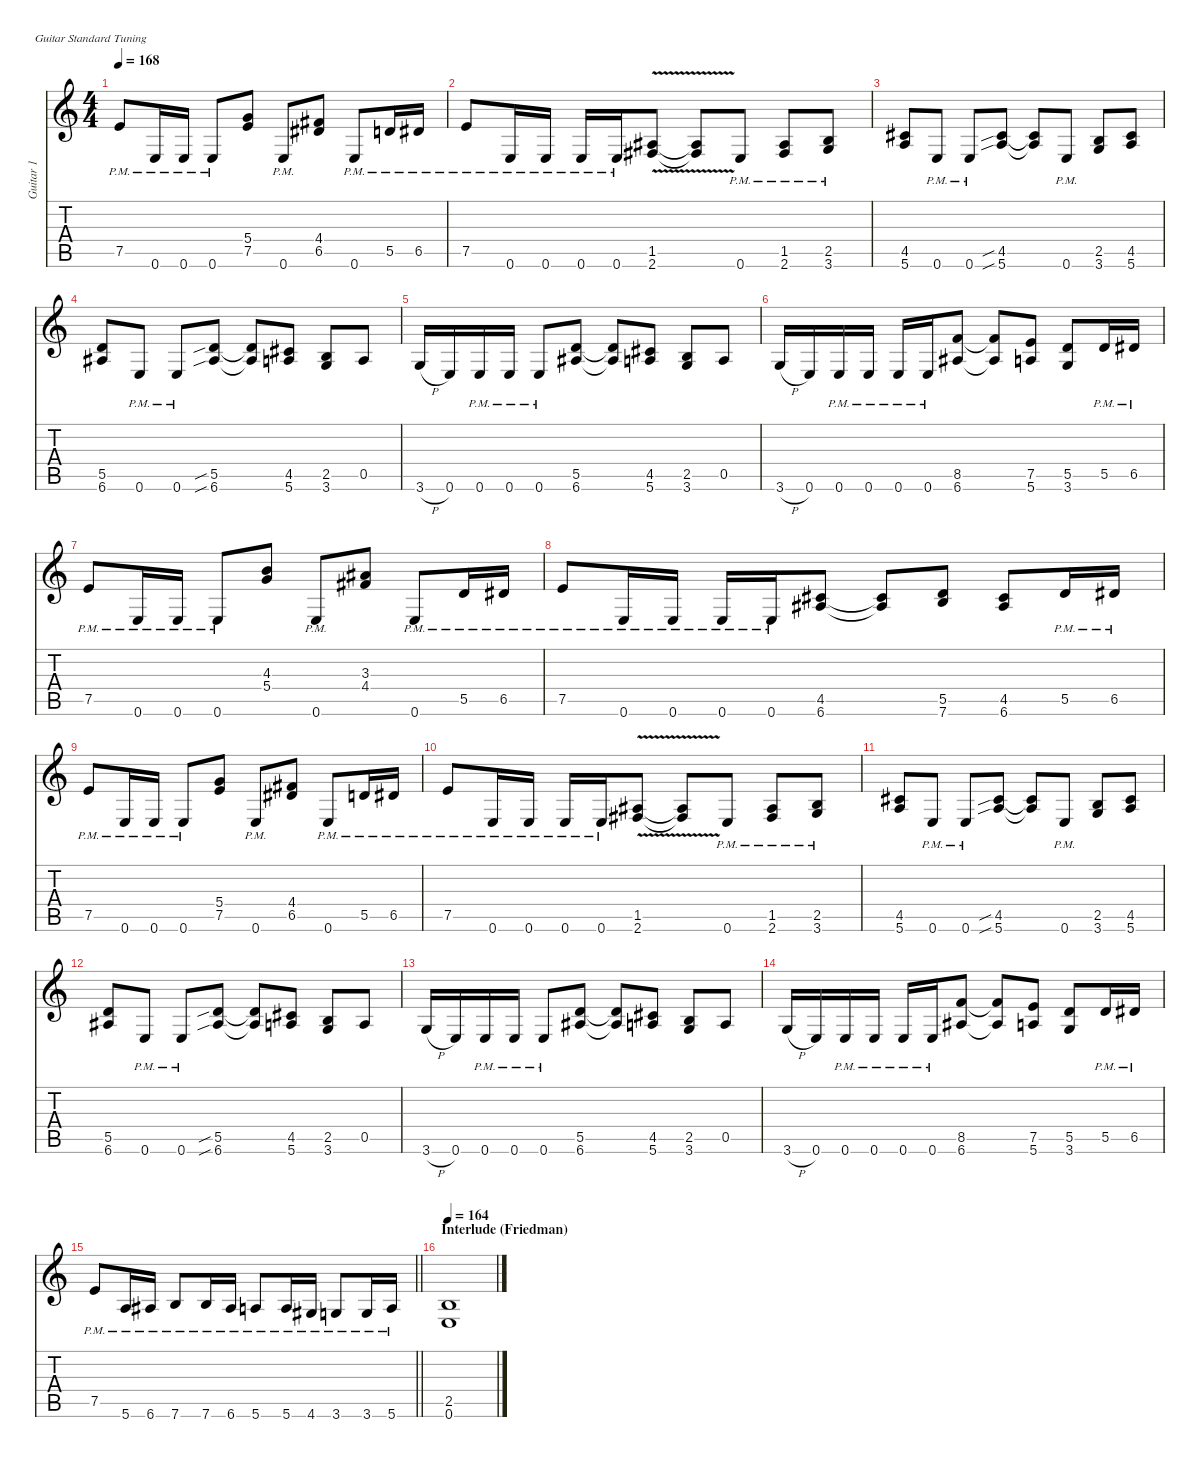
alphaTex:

\defaultSystemsLayout 4
\hideDynamics
\bracketExtendMode nobrackets
\firstSystemTrackNameMode fullname
\otherSystemsTrackNameOrientation horizontal
\track ("Guitar 1" "dist.guit.") {defaultSystemsLayout 8 mute instrument distortionguitar}
\staff {score tabs}
\tuning (E4 B3 G3 D3 A2 E2)
\ts (4 4)
\tempo 168
\clef g2
\ks c
7.5{pm}.8{dy f beam Up} 0.6{pm}.16{beam Up} 0.6{pm}.16{beam Up} 0.6{pm}.8{beam Up} (5.4 7.5).8{beam Up} 0.6{pm}.8{beam Up} (4.4{acc #} 6.5{acc #}).8{beam Up} 0.6{pm}.8{beam Up} 5.5{pm}.16{beam Up} 6.5{pm acc #}.16{beam Up} |
7.5{pm}.8{beam Up} 0.6{pm}.16{beam Up} 0.6{pm}.16{beam Up} 0.6{pm}.16{beam Up} 0.6{pm}.16{beam Up} (1.5{v acc #} 2.6{v acc #}).8{beam Up} (1.5{v t acc #} 2.6{v t acc #}).8{beam Up} 0.6{pm}.8{beam Up} (1.5{pm acc #} 2.6{pm acc #}).8{beam Up} (2.5{pm} 3.6{pm}).8{beam Up} |
(4.5{acc #} 5.6).8{beam Up} 0.6{pm}.8{beam Up} 0.6{pm}.8{beam Up} (4.5{sib acc #} 5.6{sib}).8{beam Up} (4.5{t acc #} 5.6{t}).8{beam Up} 0.6{pm}.8{beam Up} (2.5 3.6).8{beam Up} (4.5{acc #} 5.6).8{beam Up} |
(5.5 6.6{acc #}).8{beam Up} 0.6{pm}.8{beam Up} 0.6{pm}.8{beam Up} (5.5{sib} 6.6{sib acc #}).8{beam Up} (5.5{t} 6.6{t acc #}).8{beam Up} (4.5{acc #} 5.6).8{beam Up} (2.5 3.6).8{beam Up} 0.5.8{beam Up} |
3.6{h}.16{beam Up} 0.6.16{beam Up} 0.6{pm}.16{beam Up} 0.6{pm}.16{beam Up} 0.6{pm}.8{beam Up} (5.5 6.6{acc #}).8{beam Up} (5.5{t} 6.6{t acc #}).8{beam Up} (4.5{acc #} 5.6).8{beam Up} (2.5 3.6).8{beam Up} 0.5.8{beam Up} |
3.6{h}.16{beam Up} 0.6.16{beam Up} 0.6{pm}.16{beam Up} 0.6{pm}.16{beam Up} 0.6{pm}.16{beam Up} 0.6{pm}.16{beam Up} (8.5 6.6{acc #}).8{beam Up} (8.5{t} 6.6{t acc #}).8{beam Up} (7.5 5.6).8{beam Up} (5.5 3.6).8{beam Up} 5.5{pm}.16{beam Up} 6.5{pm acc #}.16{beam Up} |
7.5{pm}.8{beam Up} 0.6{pm}.16{beam Up} 0.6{pm}.16{beam Up} 0.6{pm}.8{beam Up} (4.3 5.4).8{beam Up} 0.6{pm}.8{beam Up} (3.3{acc #} 4.4{acc #}).8{beam Up} 0.6{pm}.8{beam Up} 5.5{pm}.16{beam Up} 6.5{pm acc #}.16{beam Up} |
7.5{pm}.8{beam Up} 0.6{pm}.16{beam Up} 0.6{pm}.16{beam Up} 0.6{pm}.16{beam Up} 0.6{pm}.16{beam Up} (4.5{acc #} 6.6{acc #}).8{beam Up} (4.5{t acc #} 6.6{t acc #}).8{beam Up} (5.5 7.6).8{beam Up} (4.5{acc #} 6.6{acc #}).8{beam Up} 5.5{pm}.16{beam Up} 6.5{pm acc #}.16{beam Up} |
7.5{pm}.8{beam Up} 0.6{pm}.16{beam Up} 0.6{pm}.16{beam Up} 0.6{pm}.8{beam Up} (5.4 7.5).8{beam Up} 0.6{pm}.8{beam Up} (4.4{acc #} 6.5{acc #}).8{beam Up} 0.6{pm}.8{beam Up} 5.5{pm}.16{beam Up} 6.5{pm acc #}.16{beam Up} |
7.5{pm}.8{beam Up} 0.6{pm}.16{beam Up} 0.6{pm}.16{beam Up} 0.6{pm}.16{beam Up} 0.6{pm}.16{beam Up} (1.5{v acc #} 2.6{v acc #}).8{beam Up} (1.5{v t acc #} 2.6{v t acc #}).8{beam Up} 0.6{pm}.8{beam Up} (1.5{pm acc #} 2.6{pm acc #}).8{beam Up} (2.5{pm} 3.6{pm}).8{beam Up} |
(4.5{acc #} 5.6).8{beam Up} 0.6{pm}.8{beam Up} 0.6{pm}.8{beam Up} (4.5{sib acc #} 5.6{sib}).8{beam Up} (4.5{t acc #} 5.6{t}).8{beam Up} 0.6{pm}.8{beam Up} (2.5 3.6).8{beam Up} (4.5{acc #} 5.6).8{beam Up} |
(5.5 6.6{acc #}).8{beam Up} 0.6{pm}.8{beam Up} 0.6{pm}.8{beam Up} (5.5{sib} 6.6{sib acc #}).8{beam Up} (5.5{t} 6.6{t acc #}).8{beam Up} (4.5{acc #} 5.6).8{beam Up} (2.5 3.6).8{beam Up} 0.5.8{beam Up} |
3.6{h}.16{beam Up} 0.6.16{beam Up} 0.6{pm}.16{beam Up} 0.6{pm}.16{beam Up} 0.6{pm}.8{beam Up} (5.5 6.6{acc #}).8{beam Up} (5.5{t} 6.6{t acc #}).8{beam Up} (4.5{acc #} 5.6).8{beam Up} (2.5 3.6).8{beam Up} 0.5.8{beam Up} |
3.6{h}.16{beam Up} 0.6.16{beam Up} 0.6{pm}.16{beam Up} 0.6{pm}.16{beam Up} 0.6{pm}.16{beam Up} 0.6{pm}.16{beam Up} (8.5 6.6{acc #}).8{beam Up} (8.5{t} 6.6{t acc #}).8{beam Up} (7.5 5.6).8{beam Up} (5.5 3.6).8{beam Up} 5.5{pm}.16{beam Up} 6.5{pm acc #}.16{beam Up} |
\barLineRight lightlight
7.5{pm}.8{beam Up} 5.6{pm}.16{beam Up} 6.6{pm acc #}.16{beam Up} 7.6{pm}.8{beam Up} 7.6{pm}.16{beam Up} 6.6{pm acc #}.16{beam Up} 5.6{pm}.8{beam Up} 5.6{pm}.16{beam Up} 4.6{pm acc #}.16{beam Up} 3.6{pm}.8{beam Up} 3.6{pm}.16{beam Up} 5.6{pm}.16{beam Up} |
\section ("" "Interlude (Friedman)")
\tempo 164
(2.5 0.6).1{beam Up}
